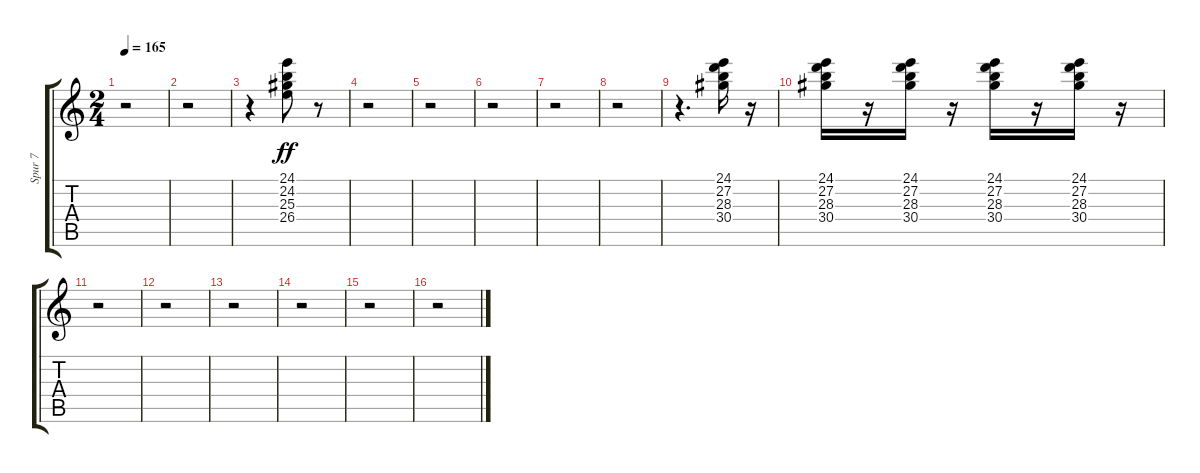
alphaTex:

\track ("Spur 7" "Spur 7") {instrument brasssection}
\staff {score tabs}
\tuning (E4 B3 G3 D3 A2 E2) {hide}
\ts (2 4)
\tempo 165
\clef g2
\ks c
r.2{dy ff} |
r.2 |
r.4 (24.1 24.2 25.3 26.4).8 r.8 |
r.2 |
r.2 |
r.2 |
r.2 |
r.2 |
r.4{d} (24.1 27.2 28.3 30.4).16 r.16 |
(24.1 27.2 28.3 30.4).16 r.16 (24.1 27.2 28.3 30.4).16 r.16 (24.1 27.2 28.3 30.4).16 r.16 (24.1 27.2 28.3 30.4).16 r.16 |
r.2 |
r.2 |
r.2 |
r.2 |
r.2 |
r.2
